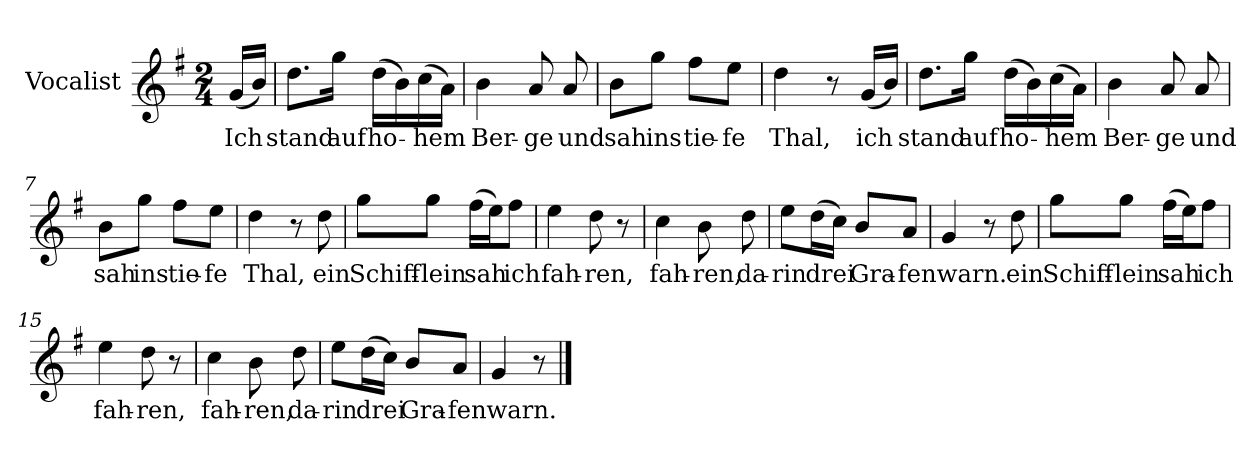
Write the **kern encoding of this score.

**kern	**text
*part1	*part1
*staff1	*staff1
*I"Vocalist	*
*k[f#]	*
*G:	*
*M2/4	*
=	=
(16gLL	Ich
16bJJ)	.
=1	=1
8.ddL	stand
16ggJk	auf
(16ddLL	ho-
16b)	.
(16cc	-hem
16aJJ)	.
=2	=2
4b	Ber-
8a	-ge
8a	und
=3	=3
8bL	sah
8ggJ	ins
8ff#L	tie-
8eeJ	-fe
=4	=4
4dd	Thal,
8r	.
(16gLL	ich
16bJJ)	.
=5	=5
8.ddL	stand
16ggJk	auf
(16ddLL	ho-
16b)	.
(16cc	-hem
16aJJ)	.
=6	=6
4b	Ber-
8a	-ge
8a	und
=7	=7
8bL	sah
8ggJ	ins
8ff#L	tie-
8eeJ	-fe
=8	=8
4dd	Thal,
8r	.
8dd	ein
=9	=9
8ggL	Schiff-
8ggJ	-lein
(16ff#LL	sah
16eeJ)	.
8ff#J	ich
=10	=10
4ee	fah-
8dd	-ren,
8r	.
=11	=11
4cc	fah-
8b	-ren,
8dd	da-
=12	=12
8eeL	-rin
(16ddL	drei
16ccJJ)	.
8bL	Gra-
8aJ	-fen
=13	=13
4g	warn.
8r	.
8dd	ein
=14	=14
8ggL	Schiff-
8ggJ	-lein
(16ff#LL	sah
16eeJ)	.
8ff#J	ich
=15	=15
4ee	fah-
8dd	-ren,
8r	.
=16	=16
4cc	fah-
8b	-ren,
8dd	da-
=17	=17
8eeL	-rin
(16ddL	drei
16ccJJ)	.
8bL	Gra-
8aJ	-fen
=18	=18
4g	warn.
8r	.
==	==
*-	*-
